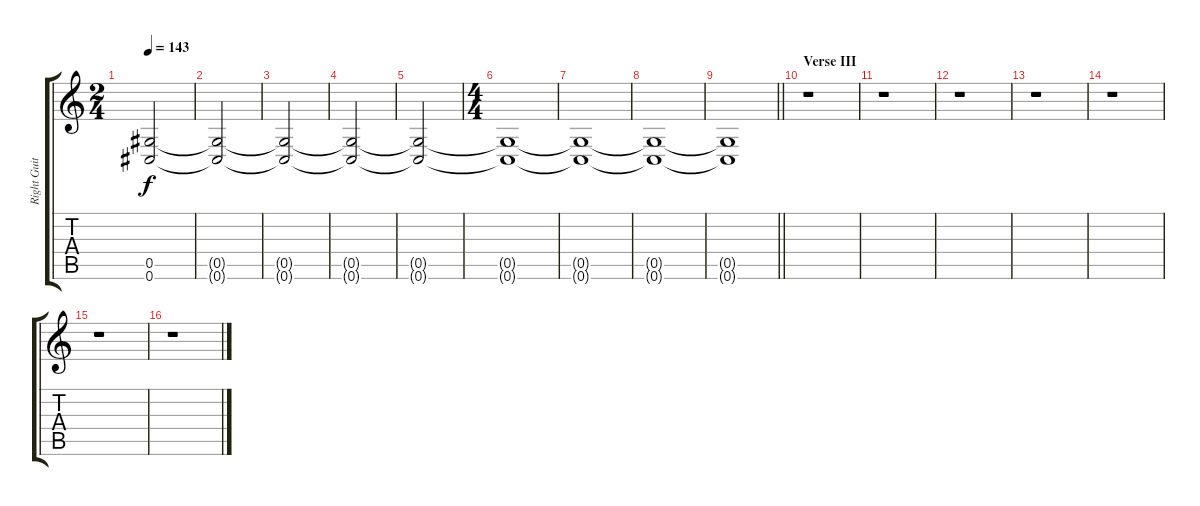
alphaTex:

\track ("Right Guitar" "Right Guit") {instrument overdrivenguitar}
\staff {score tabs}
\tuning (Eb4 Bb3 Gb3 Db3 Ab2 Db2) {hide}
\ts (2 4)
\tempo 143
\clef g2
\ks c
(0.5 0.6).2{dy f} |
(0.5{t} 0.6{t}).2{volume 8} |
(0.5{t} 0.6{t}).2 |
(0.5{t} 0.6{t}).2 |
(0.5{t} 0.6{t}).2 |
\ts (4 4)
(0.5{t} 0.6{t}).1 |
(0.5{t} 0.6{t}).1{volume 0} |
(0.5{t} 0.6{t}).1 |
\barLineRight lightlight
(0.5{t} 0.6{t}).1 |
\section ("" "Verse III")
r.1 |
r.1 |
r.1 |
r.1 |
r.1 |
r.1 |
r.1
